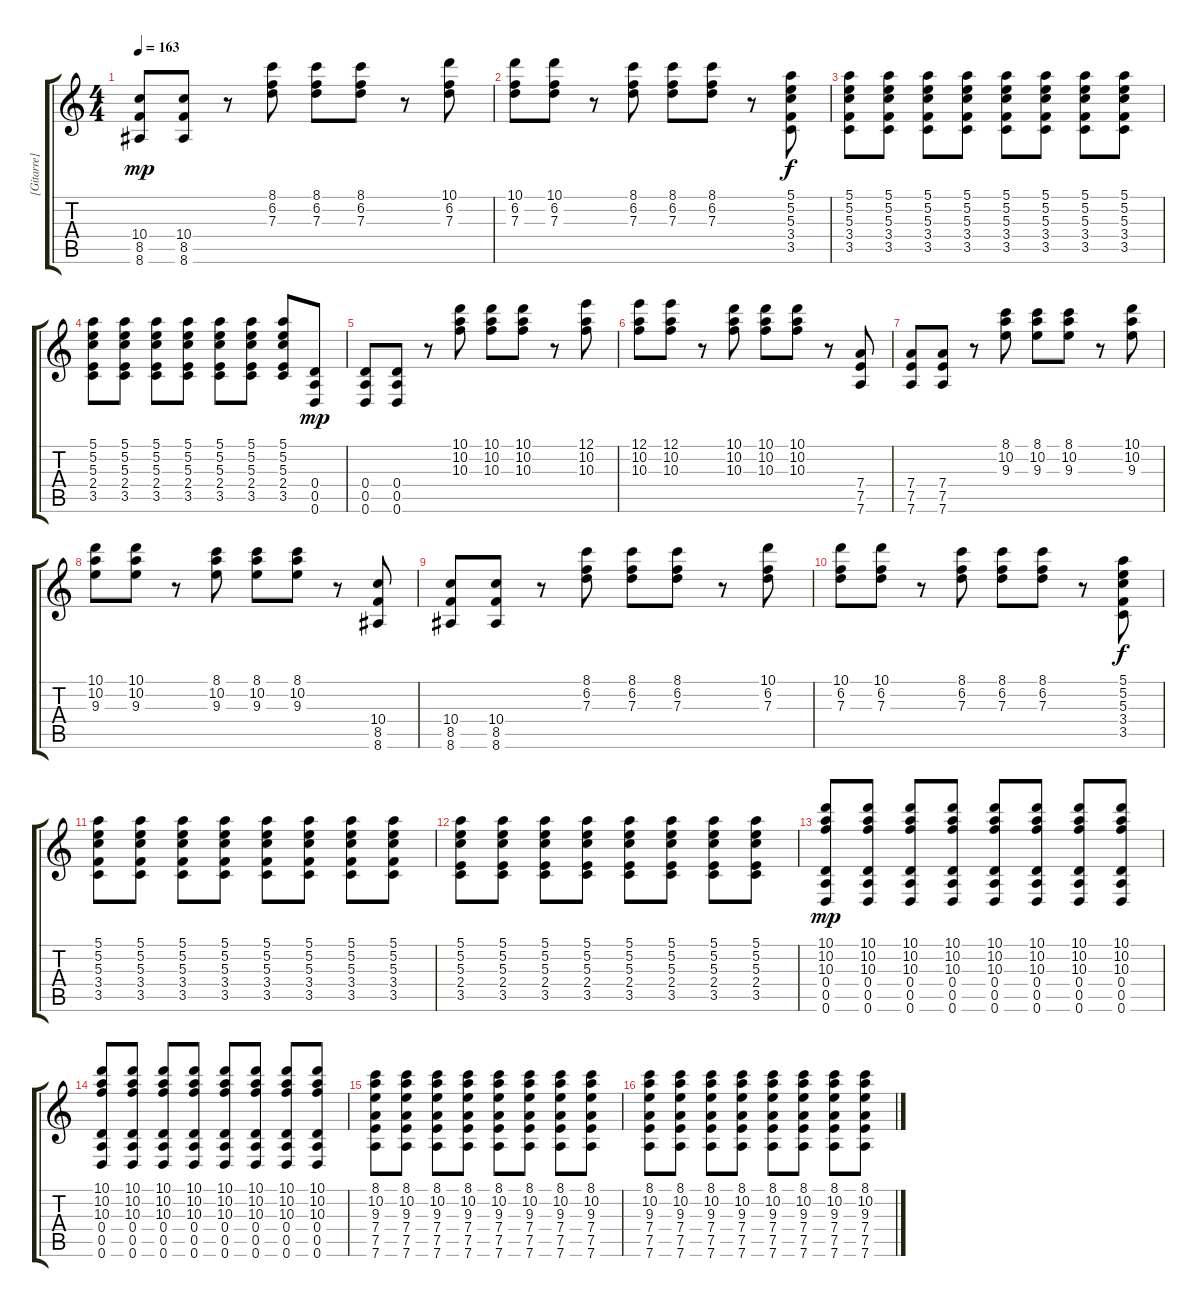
\track ("[Gitarre]" "[Gitarre]") {instrument electricguitarclean}
\staff {score tabs}
\tuning (E4 B3 G3 D3 A2 D2) {hide}
\ts (4 4)
\tempo 163
\clef g2
\ks c
(10.4 8.5 8.6).8{dy mp} (10.4 8.5 8.6).8 r.8 (8.1 6.2 7.3).8{balance 2} (8.1 6.2 7.3).8 (8.1 6.2 7.3).8 r.8 (10.1 6.2 7.3).8 |
(10.1 6.2 7.3).8 (10.1 6.2 7.3).8 r.8 (8.1 6.2 7.3).8 (8.1 6.2 7.3).8 (8.1 6.2 7.3).8 r.8 (5.1 5.2 5.3 3.4 3.5).8{dy f balance 2 instrument overdrivenguitar} |
(5.1 5.2 5.3 3.4 3.5).8 (5.1 5.2 5.3 3.4 3.5).8 (5.1 5.2 5.3 3.4 3.5).8 (5.1 5.2 5.3 3.4 3.5).8 (5.1 5.2 5.3 3.4 3.5).8 (5.1 5.2 5.3 3.4 3.5).8 (5.1 5.2 5.3 3.4 3.5).8 (5.1 5.2 5.3 3.4 3.5).8 |
(5.1 5.2 5.3 2.4 3.5).8 (5.1 5.2 5.3 2.4 3.5).8 (5.1 5.2 5.3 2.4 3.5).8 (5.1 5.2 5.3 2.4 3.5).8 (5.1 5.2 5.3 2.4 3.5).8 (5.1 5.2 5.3 2.4 3.5).8 (5.1 5.2 5.3 2.4 3.5).8 (0.4 0.5 0.6).8{dy mp instrument overdrivenguitar} |
(0.4 0.5 0.6).8 (0.4 0.5 0.6).8 r.8 (10.1 10.2 10.3).8 (10.1 10.2 10.3).8 (10.1 10.2 10.3).8 r.8 (12.1 10.2 10.3).8 |
(12.1 10.2 10.3).8 (12.1 10.2 10.3).8 r.8 (10.1 10.2 10.3).8 (10.1 10.2 10.3).8 (10.1 10.2 10.3).8 r.8 (7.4 7.5 7.6).8 |
(7.4 7.5 7.6).8 (7.4 7.5 7.6).8 r.8 (8.1 10.2 9.3).8 (8.1 10.2 9.3).8 (8.1 10.2 9.3).8 r.8 (10.1 10.2 9.3).8 |
(10.1 10.2 9.3).8 (10.1 10.2 9.3).8 r.8 (8.1 10.2 9.3).8 (8.1 10.2 9.3).8 (8.1 10.2 9.3).8 r.8 (10.4 8.5 8.6).8 |
(10.4 8.5 8.6).8 (10.4 8.5 8.6).8 r.8 (8.1 6.2 7.3).8 (8.1 6.2 7.3).8 (8.1 6.2 7.3).8 r.8 (10.1 6.2 7.3).8 |
(10.1 6.2 7.3).8 (10.1 6.2 7.3).8 r.8 (8.1 6.2 7.3).8 (8.1 6.2 7.3).8 (8.1 6.2 7.3).8 r.8 (5.1 5.2 5.3 3.4 3.5).8{dy f instrument overdrivenguitar} |
(5.1 5.2 5.3 3.4 3.5).8 (5.1 5.2 5.3 3.4 3.5).8 (5.1 5.2 5.3 3.4 3.5).8 (5.1 5.2 5.3 3.4 3.5).8 (5.1 5.2 5.3 3.4 3.5).8 (5.1 5.2 5.3 3.4 3.5).8 (5.1 5.2 5.3 3.4 3.5).8 (5.1 5.2 5.3 3.4 3.5).8 |
(5.1 5.2 5.3 2.4 3.5).8 (5.1 5.2 5.3 2.4 3.5).8 (5.1 5.2 5.3 2.4 3.5).8 (5.1 5.2 5.3 2.4 3.5).8 (5.1 5.2 5.3 2.4 3.5).8 (5.1 5.2 5.3 2.4 3.5).8 (5.1 5.2 5.3 2.4 3.5).8 (5.1 5.2 5.3 2.4 3.5).8 |
(10.1 10.2 10.3 0.4 0.5 0.6).8{dy mp} (10.1 10.2 10.3 0.4 0.5 0.6).8 (10.1 10.2 10.3 0.4 0.5 0.6).8 (10.1 10.2 10.3 0.4 0.5 0.6).8 (10.1 10.2 10.3 0.4 0.5 0.6).8 (10.1 10.2 10.3 0.4 0.5 0.6).8 (10.1 10.2 10.3 0.4 0.5 0.6).8 (10.1 10.2 10.3 0.4 0.5 0.6).8 |
(10.1 10.2 10.3 0.4 0.5 0.6).8 (10.1 10.2 10.3 0.4 0.5 0.6).8 (10.1 10.2 10.3 0.4 0.5 0.6).8 (10.1 10.2 10.3 0.4 0.5 0.6).8 (10.1 10.2 10.3 0.4 0.5 0.6).8 (10.1 10.2 10.3 0.4 0.5 0.6).8 (10.1 10.2 10.3 0.4 0.5 0.6).8 (10.1 10.2 10.3 0.4 0.5 0.6).8 |
(8.1 10.2 9.3 7.4 7.5 7.6).8 (8.1 10.2 9.3 7.4 7.5 7.6).8 (8.1 10.2 9.3 7.4 7.5 7.6).8 (8.1 10.2 9.3 7.4 7.5 7.6).8 (8.1 10.2 9.3 7.4 7.5 7.6).8 (8.1 10.2 9.3 7.4 7.5 7.6).8 (8.1 10.2 9.3 7.4 7.5 7.6).8 (8.1 10.2 9.3 7.4 7.5 7.6).8 |
(8.1 10.2 9.3 7.4 7.5 7.6).8 (8.1 10.2 9.3 7.4 7.5 7.6).8 (8.1 10.2 9.3 7.4 7.5 7.6).8 (8.1 10.2 9.3 7.4 7.5 7.6).8 (8.1 10.2 9.3 7.4 7.5 7.6).8 (8.1 10.2 9.3 7.4 7.5 7.6).8 (8.1 10.2 9.3 7.4 7.5 7.6).8 (8.1 10.2 9.3 7.4 7.5 7.6).8
